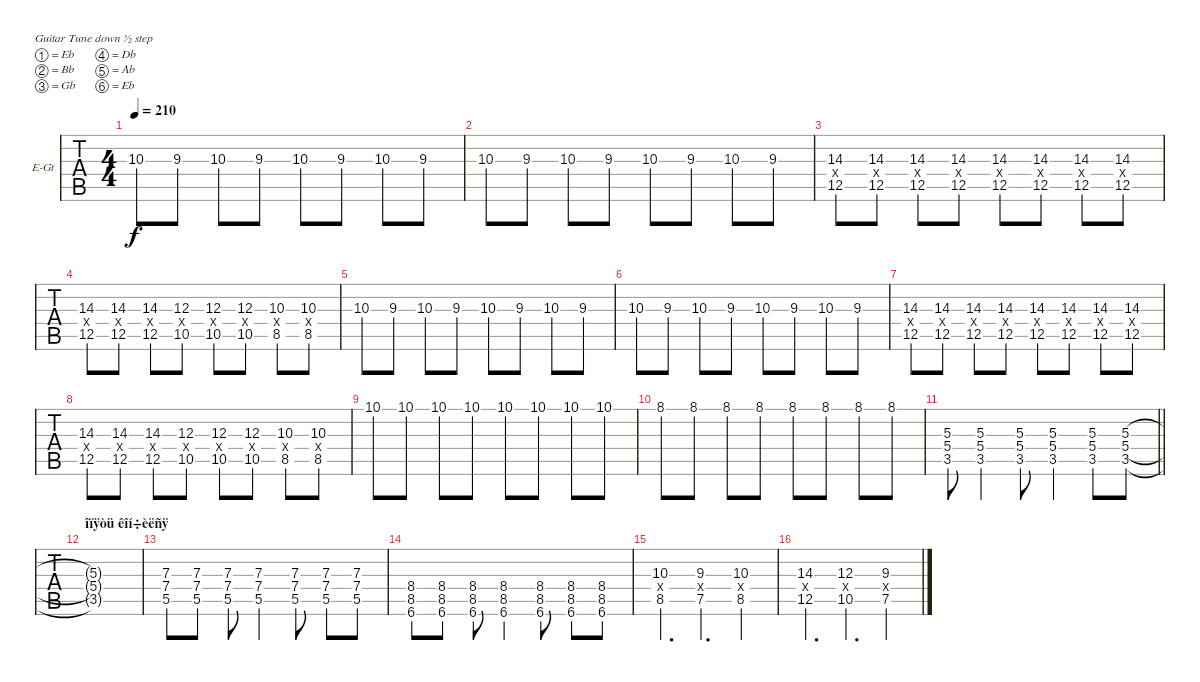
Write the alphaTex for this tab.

\bracketExtendMode groupsimilarinstruments
\firstSystemTrackNameOrientation horizontal
\otherSystemsTrackNameOrientation horizontal
\track ("Electric Guitar2" "E-Gt") {instrument distortionguitar}
\staff {tabs}
\tuning (Eb4 Bb3 Gb3 Db3 Ab2 Eb2)
\ts (4 4)
\tempo 210
\clef g2
\ks c
10.3.8{dy f} 9.3.8 10.3.8 9.3.8 10.3.8 9.3.8 10.3.8 9.3.8 |
10.3.8 9.3.8 10.3.8 9.3.8 10.3.8 9.3.8 10.3.8 9.3.8 |
(14.3 0.4{x} 12.5).8 (14.3 0.4{x} 12.5).8 (14.3 0.4{x} 12.5).8 (14.3 0.4{x} 12.5).8 (14.3 0.4{x} 12.5).8 (14.3 0.4{x} 12.5).8 (14.3 0.4{x} 12.5).8 (14.3 0.4{x} 12.5).8 |
(14.3 0.4{x} 12.5).8 (14.3 0.4{x} 12.5).8 (14.3 0.4{x} 12.5).8 (12.3 0.4{x} 10.5).8 (12.3 0.4{x} 10.5).8 (12.3 0.4{x} 10.5).8 (10.3 0.4{x} 8.5).8 (10.3 0.4{x} 8.5).8 |
10.3.8 9.3.8 10.3.8 9.3.8 10.3.8 9.3.8 10.3.8 9.3.8 |
10.3.8 9.3.8 10.3.8 9.3.8 10.3.8 9.3.8 10.3.8 9.3.8 |
(14.3 0.4{x} 12.5).8 (14.3 0.4{x} 12.5).8 (14.3 0.4{x} 12.5).8 (14.3 0.4{x} 12.5).8 (14.3 0.4{x} 12.5).8 (14.3 0.4{x} 12.5).8 (14.3 0.4{x} 12.5).8 (14.3 0.4{x} 12.5).8 |
(14.3 0.4{x} 12.5).8 (14.3 0.4{x} 12.5).8 (14.3 0.4{x} 12.5).8 (12.3 0.4{x} 10.5).8 (12.3 0.4{x} 10.5).8 (12.3 0.4{x} 10.5).8 (10.3 0.4{x} 8.5).8 (10.3 0.4{x} 8.5).8 |
10.1.8 10.1.8 10.1.8 10.1.8 10.1.8 10.1.8 10.1.8 10.1.8 |
8.1.8 8.1.8 8.1.8 8.1.8 8.1.8 8.1.8 8.1.8 8.1.8 |
\barLineRight lightlight
(5.3 5.4 3.5).8 (5.3 5.4 3.5).4 (5.3 5.4 3.5).8 (5.3 5.4 3.5).4 (5.3 5.4 3.5).8 (5.3 5.4 3.5).8 |
\section ("" "îïÿòü êîí÷èëñÿ")
(5.3{t} 5.4{t} 3.5{t}).1 |
(7.3 7.4 5.5).8 (7.3 7.4 5.5).8 (7.3 7.4 5.5).8 (7.3 7.4 5.5).4 (7.3 7.4 5.5).8 (7.3 7.4 5.5).8 (7.3 7.4 5.5).8 |
(8.4 8.5 6.6).8 (8.4 8.5 6.6).8 (8.4 8.5 6.6).8 (8.4 8.5 6.6).4 (8.4 8.5 6.6).8 (8.4 8.5 6.6).8 (8.4 8.5 6.6).8 |
(10.3 0.4{x} 8.5).4{d} (9.3 0.4{x} 7.5).4{d} (10.3 0.4{x} 8.5).4 |
(14.3 7.4{x} 12.5).4{d} (12.3 0.4{x} 10.5).4{d} (9.3 0.4{x} 7.5).4
